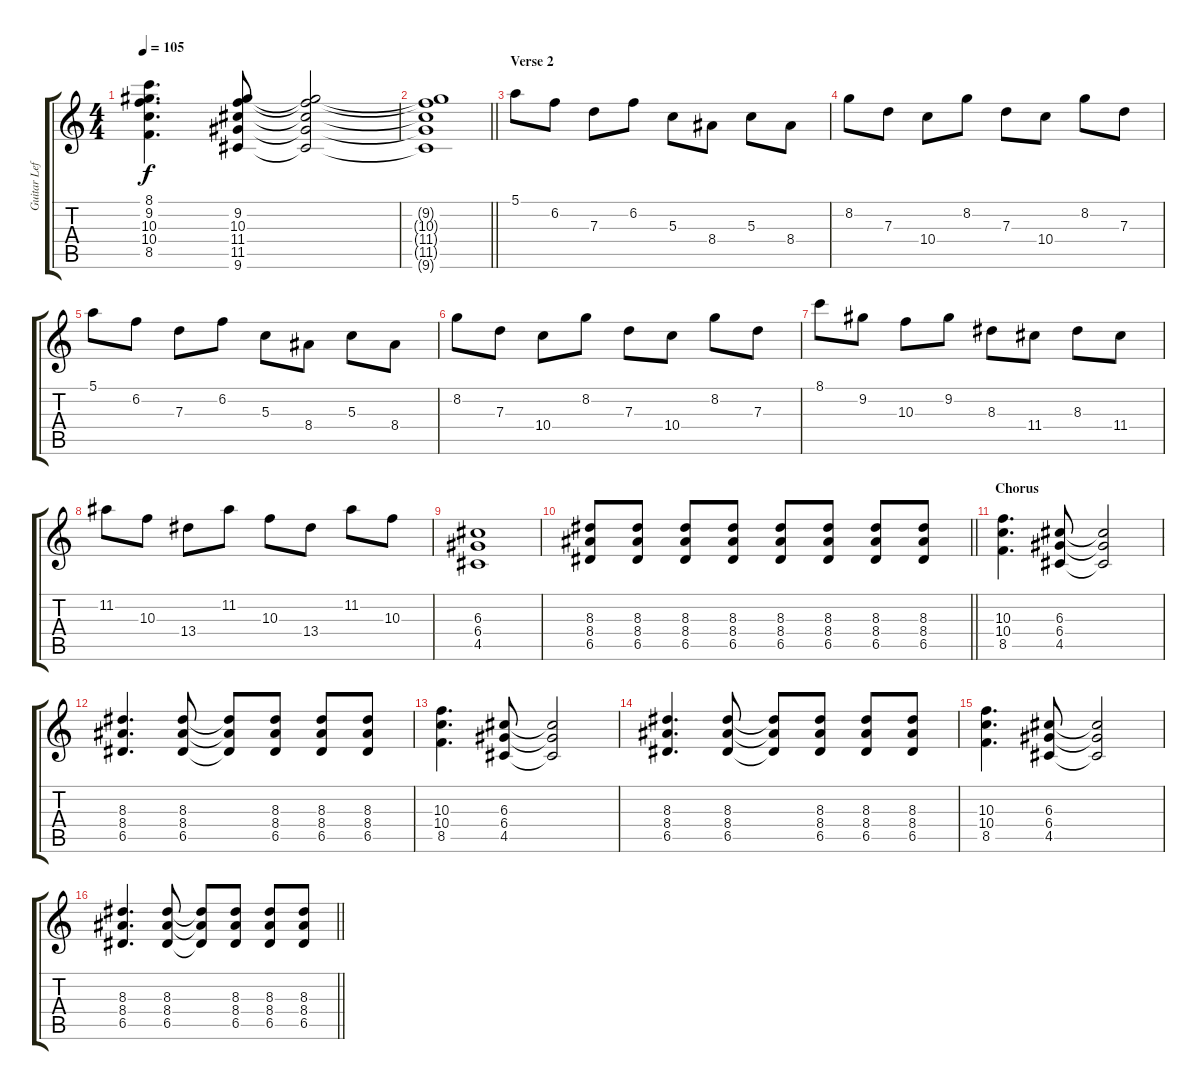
\track ("Guitar Left" "Guitar Lef") {instrument overdrivenguitar}
\staff {score tabs}
\tuning (E4 B3 G3 D3 A2 E2) {hide}
\ts (4 4)
\tempo 105
\clef g2
\ks c
(8.1 9.2 10.3 10.4 8.5).4{d dy f} (9.2 10.3 11.4 11.5 9.6).8 (9.2{t} 10.3{t} 11.4{t} 11.5{t} 9.6{t}).2 |
\barLineRight lightlight
(9.2{t} 10.3{t} 11.4{t} 11.5{t} 9.6{t}).1 |
\section ("" "Verse 2")
5.1.8 6.2.8 7.3.8 6.2.8 5.3.8 8.4.8 5.3.8 8.4.8 |
8.2.8 7.3.8 10.4.8 8.2.8 7.3.8 10.4.8 8.2.8 7.3.8 |
5.1.8 6.2.8 7.3.8 6.2.8 5.3.8 8.4.8 5.3.8 8.4.8 |
8.2.8 7.3.8 10.4.8 8.2.8 7.3.8 10.4.8 8.2.8 7.3.8 |
8.1.8 9.2.8 10.3.8 9.2.8 8.3.8 11.4.8 8.3.8 11.4.8 |
11.2.8 10.3.8 13.4.8 11.2.8 10.3.8 13.4.8 11.2.8 10.3.8 |
(6.3 6.4 4.5).1 |
\barLineRight lightlight
(8.3 8.4 6.5).8 (8.3 8.4 6.5).8 (8.3 8.4 6.5).8 (8.3 8.4 6.5).8 (8.3 8.4 6.5).8 (8.3 8.4 6.5).8 (8.3 8.4 6.5).8 (8.3 8.4 6.5).8 |
\section ("" "Chorus")
(10.3 10.4 8.5).4{d} (6.3 6.4 4.5).8 (6.3{t} 6.4{t} 4.5{t}).2 |
(8.3 8.4 6.5).4{d} (8.3 8.4 6.5).8 (8.3{t} 8.4{t} 6.5{t}).8 (8.3 8.4 6.5).8 (8.3 8.4 6.5).8 (8.3 8.4 6.5).8 |
(10.3 10.4 8.5).4{d} (6.3 6.4 4.5).8 (6.3{t} 6.4{t} 4.5{t}).2 |
(8.3 8.4 6.5).4{d} (8.3 8.4 6.5).8 (8.3{t} 8.4{t} 6.5{t}).8 (8.3 8.4 6.5).8 (8.3 8.4 6.5).8 (8.3 8.4 6.5).8 |
(10.3 10.4 8.5).4{d} (6.3 6.4 4.5).8 (6.3{t} 6.4{t} 4.5{t}).2 |
\barLineRight lightlight
(8.3 8.4 6.5).4{d} (8.3 8.4 6.5).8 (8.3{t} 8.4{t} 6.5{t}).8 (8.3 8.4 6.5).8 (8.3 8.4 6.5).8 (8.3 8.4 6.5).8
